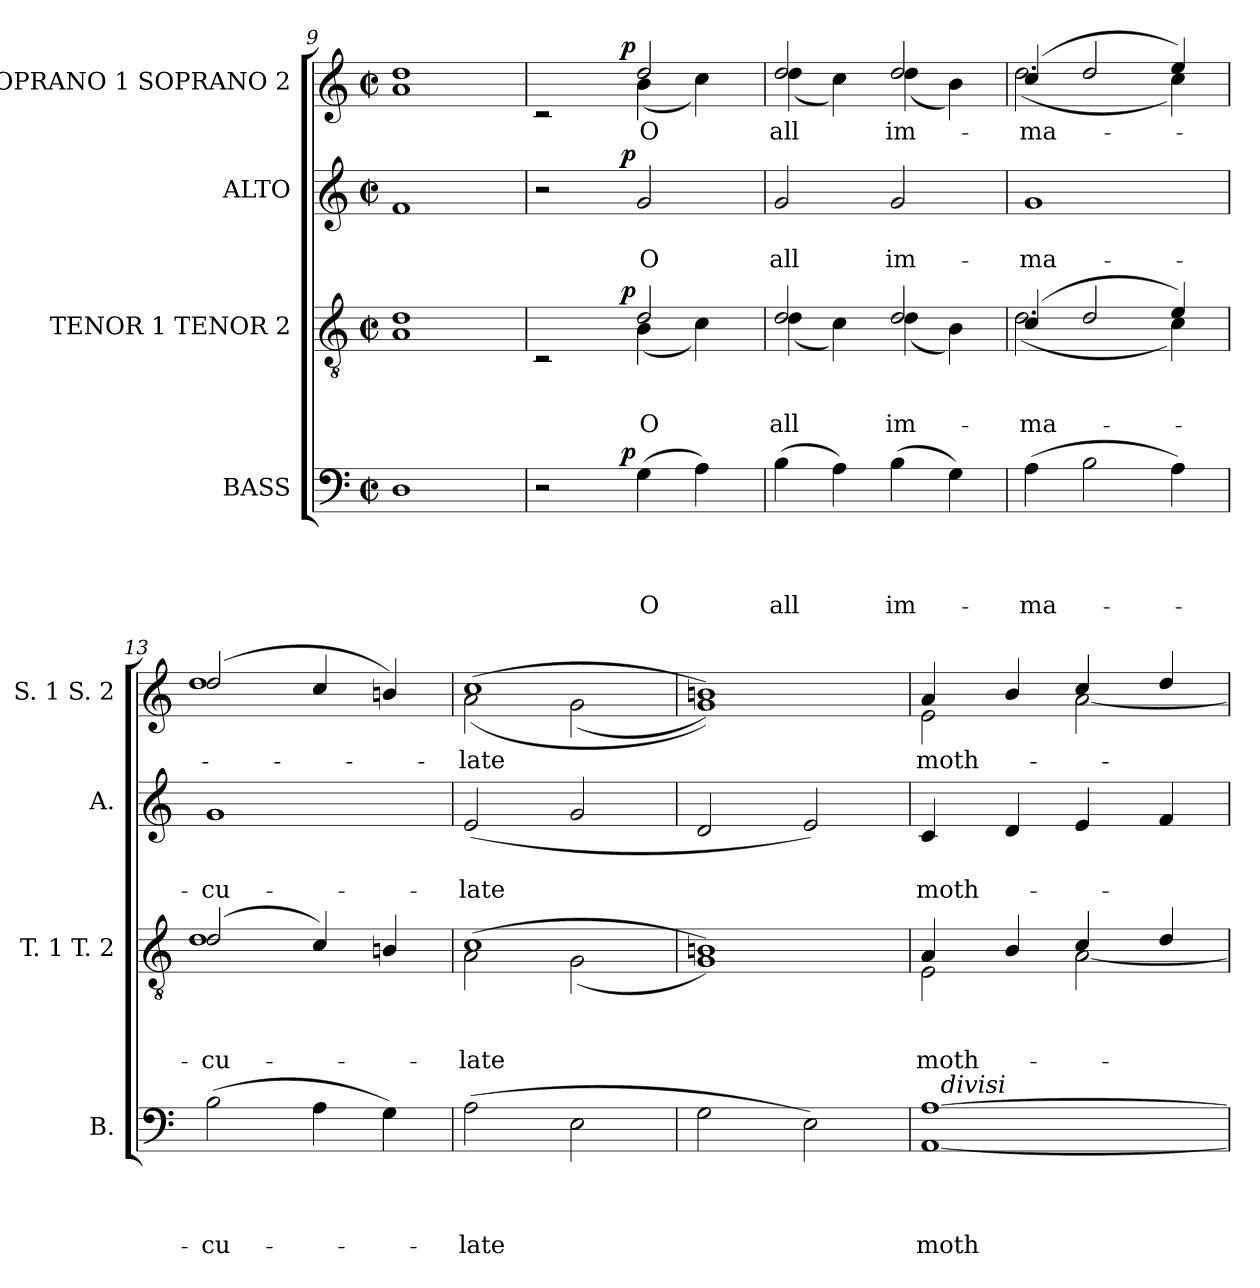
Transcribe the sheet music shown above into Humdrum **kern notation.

**kern	**text	**text	**text	**text	**dynam	**kern	**text	**text	**text	**dynam	**kern	**text	**text	**dynam	**kern	**text	**dynam
*part4	*part4	*part4	*part4	*part4	*part4	*part3	*part3	*part3	*part3	*part3	*part2	*part2	*part2	*part2	*part1	*part1	*part1
*staff4	*staff4	*staff4	*staff4	*staff4	*staff4	*staff3	*staff3	*staff3	*staff3	*staff3	*staff2	*staff2	*staff2	*staff2	*staff1	*staff1	*staff1
*I"BASS	*	*	*	*	*	*I"TENOR 1 TENOR 2	*	*	*	*	*I"ALTO	*	*	*	*I"SOPRANO 1 SOPRANO 2	*	*
*I'B.	*	*	*	*	*	*I'T. 1 T. 2	*	*	*	*	*I'A.	*	*	*	*I'S. 1 S. 2	*	*
*clefF4	*	*	*	*	*	*clefGv2	*	*	*	*	*clefG2	*	*	*	*clefG2	*	*
*k[]	*	*	*	*	*	*k[]	*	*	*	*	*k[]	*	*	*	*k[]	*	*
*C:	*	*	*	*	*	*C:	*	*	*	*	*C:	*	*	*	*C:	*	*
*M2/2	*	*	*	*	*	*M2/2	*	*	*	*	*M2/2	*	*	*	*M2/2	*	*
*met(c|)	*	*	*	*	*	*met(c|)	*	*	*	*	*met(c|)	*	*	*	*met(c|)	*	*
=9	=9	=9	=9	=9	=9	=9	=9	=9	=9	=9	=9	=9	=9	=9	=9	=9	=9
1D	.	.	.	.	.	1A 1d	.	.	.	.	1f	.	.	.	1a 1dd	.	.
=10	=10	=10	=10	=10	=10	=10	=10	=10	=10	=10	=10	=10	=10	=10	=10	=10	=10
*^	*	*	*	*	*	*^	*	*	*	*	*^	*	*	*	*^	*	*
*	*	*	*	*	*	*	*	*^	*	*	*	*	*	*	*	*	*	*	*^	*	*
2r	4...ryy	.	.	.	.	.	2ryy	2rC	4...ryy	.	.	.	.	2r	4...ryy	.	.	.	2ryy	2rc	4...ryy	.	.
!	!	!	!	!	!	!LO:DY:a	!	!	!	!	!	!	!LO:DY:a	!	!	!	!	!LO:DY:a	!	!	!	!	!LO:DY:a
.	2ryy	.	.	.	.	p	.	.	2ryy	.	.	.	p	.	2ryy	.	.	p	.	.	2ryy	.	p
!	!	!	!	!	!LO:LY:b	!	!	!	!	!	!	!LO:LY:b	!	!	!	!	!LO:LY:b	!	!	!	!	!LO:LY:b	!
(>4G\	.	.	.	.	O	.	2d/	(<4B\	.	.	.	O	.	2g/	.	.	O	.	2dd/	(<4b\	.	O	.
4A\)	.	.	.	.	.	.	.	4c\)	.	.	.	.	.	.	.	.	.	.	.	4cc\)	.	.	.
.	32ryy	.	.	.	.	.	.	.	32ryy	.	.	.	.	.	32ryy	.	.	.	.	.	32ryy	.	.
=11	=11	=11	=11	=11	=11	=11	=11	=11	=11	=11	=11	=11	=11	=11	=11	=11	=11	=11	=11	=11	=11	=11	=11
!	!	!	!	!	!LO:LY:b	!	!	!	!	!	!	!LO:LY:b	!	!	!	!	!LO:LY:b	!	!	!	!	!LO:LY:b	!
*v	*v	*	*	*	*	*	*	*	*	*	*	*	*	*v	*v	*	*	*	*	*v	*v	*	*
*	*	*	*	*	*	*	*v	*v	*	*	*	*	*	*	*	*	*	*	*	*
(>4B\	.	.	.	all	.	2d/	(<4d\	.	.	all	.	2g/	.	all	.	2dd/	(<4dd\	all	.
4A\)	.	.	.	.	.	.	4c\)	.	.	.	.	.	.	.	.	.	4cc\)	.	.
!	!	!	!	!LO:LY:b	!	!	!	!	!	!LO:LY:b	!	!	!	!LO:LY:b	!	!	!	!LO:LY:b	!
(>4B\	.	.	.	im-	.	2d/	(<4d\	.	.	im-	.	2g/	.	im-	.	2dd/	(<4dd\	im-	.
4G\)	.	.	.	.	.	.	4B\)	.	.	.	.	.	.	.	.	.	4b\)	.	.
=12	=12	=12	=12	=12	=12	=12	=12	=12	=12	=12	=12	=12	=12	=12	=12	=12	=12	=12	=12
!	!	!	!	!LO:LY:b	!	!	!	!	!	!LO:LY:b	!	!	!	!LO:LY:b	!	!	!	!LO:LY:b	!
(>4A\	.	.	.	-ma-	.	(4c/	(<2.d\	.	.	-ma-	.	1g	.	-ma-	.	(4cc/	(<2.dd\	-ma-	.
2B\	.	.	.	.	.	2d/	.	.	.	.	.	.	.	.	.	2dd/	.	.	.
4A\)	.	.	.	.	.	4e/)	4c\)	.	.	.	.	.	.	.	.	4ee/)	4cc\)	.	.
=13	=13	=13	=13	=13	=13	=13	=13	=13	=13	=13	=13	=13	=13	=13	=13	=13	=13	=13	=13
!	!	!	!	!LO:LY:b	!	!	!	!	!	!LO:LY:b	!	!	!	!LO:LY:b	!	!	!	!LO:LY:b	!
(>2B\	.	.	.	-cu-	.	(2d/	1d	.	.	-cu-	.	1g	.	-cu-	.	(2dd/	1dd	.	.
4A\	.	.	.	.	.	4c/)	.	.	.	.	.	.	.	.	.	4cc/	.	.	.
4G\)	.	.	.	.	.	4Bn/	.	.	.	.	.	.	.	.	.	4bn/)	.	.	.
!!LO:LB:g=z	!!
=14	=14	=14	=14	=14	=14	=14	=14	=14	=14	=14	=14	=14	=14	=14	=14	=14	=14	=14	=14
!	!	!	!	!LO:LY:b	!	!	!	!	!	!LO:LY:b	!	!	!	!LO:LY:b	!	!	!	!LO:LY:b	!
(>2A\	.	.	.	-late	.	(>1c	2A\	.	.	-late	.	(<2e/	.	-late	.	(>1cc	(<2a\	-late	.
2E\	.	.	.	.	.	.	(<2G\	.	.	.	.	2g/	.	.	.	.	(<2g\	.	.
*	*	*	*	*	*	*v	*v	*	*	*	*	*	*	*	*	*v	*v	*	*
=15	=15	=15	=15	=15	=15	=15	=15	=15	=15	=15	=15	=15	=15	=15	=15	=15	=15
2G\	.	.	.	.	.	1G 1Bn))	.	.	.	.	2d/	.	.	.	1g 1bn)))	.	.
2E\)	.	.	.	.	.	.	.	.	.	.	2e/)	.	.	.	.	.	.
=16	=16	=16	=16	=16	=16	=16	=16	=16	=16	=16	=16	=16	=16	=16	=16	=16	=16
!	!	!	!	!LO:LY:b	!	!	!	!	!LO:LY:b	!	!	!	!LO:LY:b	!	!	!LO:LY:b	!
*^	*	*	*	*	*	*^	*	*	*	*	*	*	*	*	*^	*	*
[<1AA [>1A	32ryy	.	.	.	moth-	.	4A/	2E\	.	.	moth-	.	4c/	.	moth-	.	4a/	2e\	moth-	.
!	!LO:TX:a:i:t=divisi	!	!	!	!	!	!	!	!	!	!	!	!	!	!	!	!	!	!	!
.	2ryy	.	.	.	.	.	.	.	.	.	.	.	.	.	.	.	.	.	.	.
.	.	.	.	.	.	.	4B/	.	.	.	.	.	4d/	.	.	.	4b/	.	.	.
.	.	.	.	.	.	.	4c/	[<2A\	.	.	.	.	4e/	.	.	.	4cc/	[<2a\	.	.
.	4...ryy	.	.	.	.	.	.	.	.	.	.	.	.	.	.	.	.	.	.	.
.	.	.	.	.	.	.	4d/	.	.	.	.	.	4f/	.	.	.	4dd/	.	.	.
*v	*v	*	*	*	*	*	*	*	*	*	*	*	*	*	*	*	*v	*v	*	*
*	*	*	*	*	*	*v	*v	*	*	*	*	*	*	*	*	*	*	*
=	=	=	=	=	=	=	=	=	=	=	=	=	=	=	=	=	=
*-	*-	*-	*-	*-	*-	*-	*-	*-	*-	*-	*-	*-	*-	*-	*-	*-	*-
